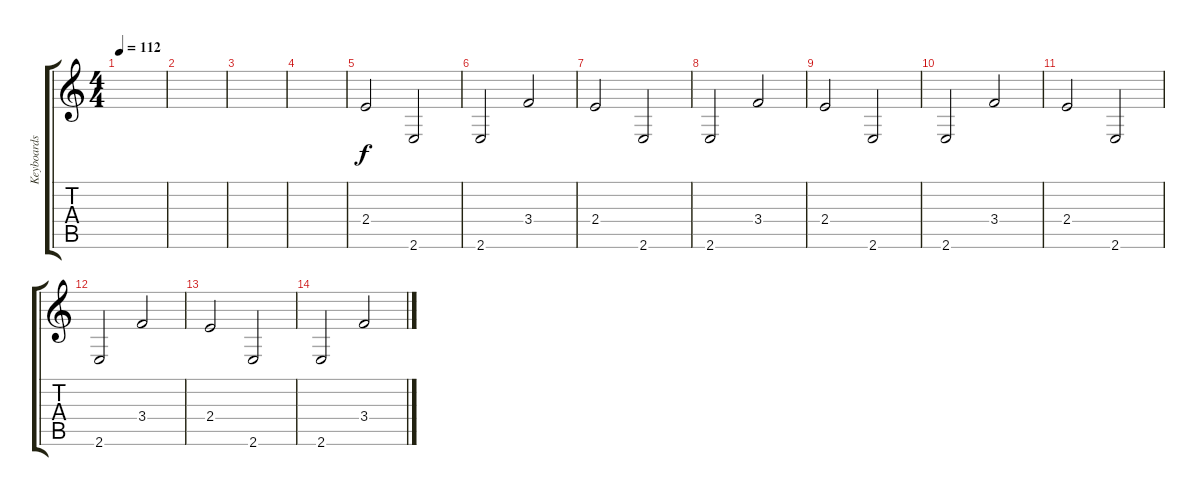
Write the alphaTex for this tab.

\track ("Keyboards" "Keyboards") {instrument synthbass1}
\staff {score tabs}
\tuning (E4 B3 G3 D3 A2 D2) {hide}
\ts (4 4)
\tempo 112
\clef g2
\ks c
|
|
|
|
2.4.2{volume 16 instrument synthbass1} 2.6.2 |
2.6.2 3.4.2 |
2.4.2 2.6.2 |
2.6.2 3.4.2 |
2.4.2 2.6.2 |
2.6.2 3.4.2 |
2.4.2 2.6.2 |
2.6.2 3.4.2 |
2.4.2 2.6.2 |
2.6.2 3.4.2
